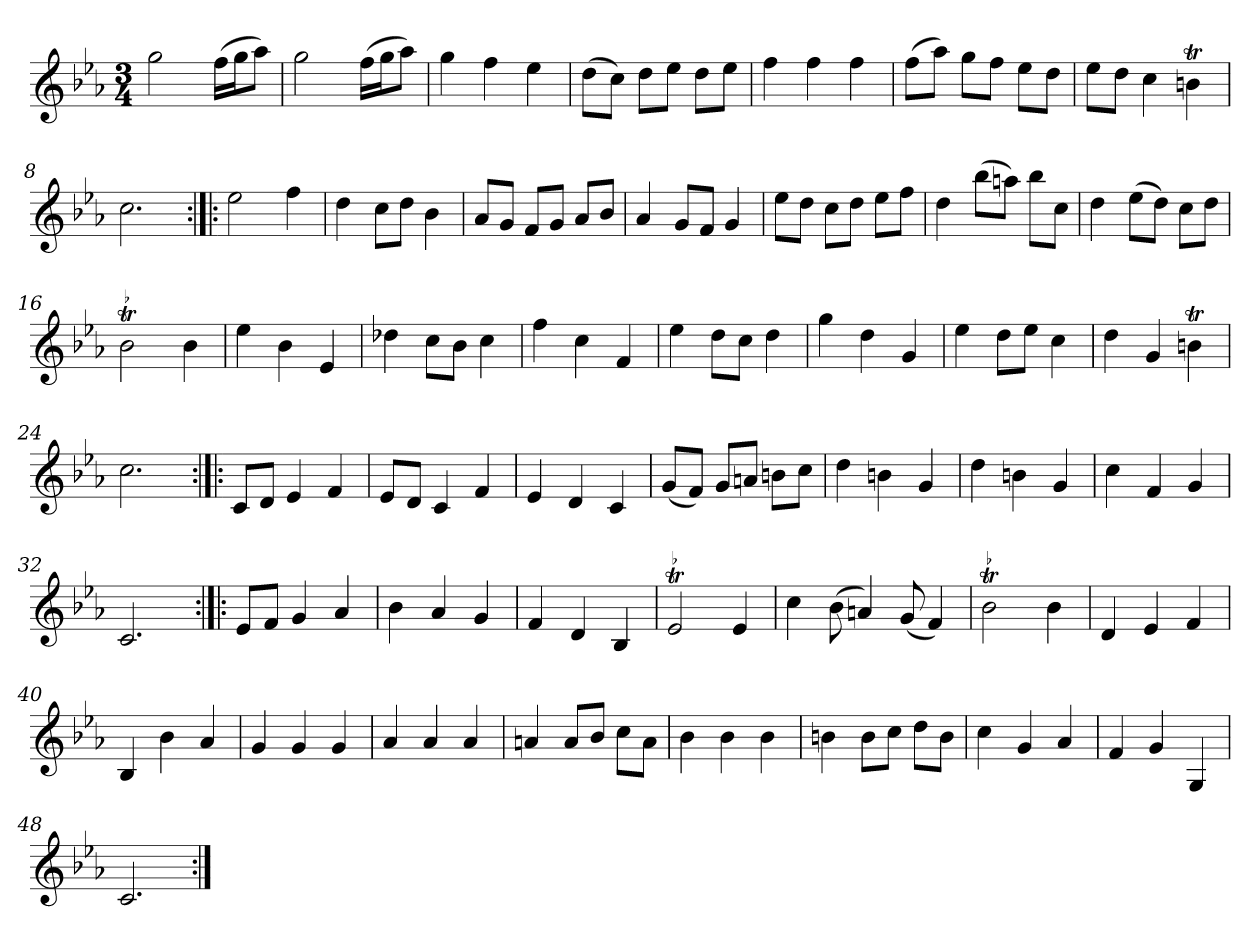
**kern
*part1
*staff1
*clefG2
*k[b-e-a-]
*c:
*M3/4
*MM132
=1
2gg
(16ff\LL
16gg\J
8aa-\J)
=2
2gg
(16ff\LL
16gg\J
8aa-\J)
=3
4gg
4ff
4ee-
=4
(8dd\L
8cc\J)
8dd\L
8ee-\J
8dd\L
8ee-\J
=5
4ff
4ff
4ff
=6
(8ff\L
8aa-\J)
8gg\L
8ff\J
8ee-\L
8dd\J
=7
8ee-\L
8dd\J
4cc
4bnt
=8
2.cc
=9:|!|:
2ee-
4ff
=10
4dd
8cc\L
8dd\J
4b-
=11
8a-/L
8g/J
8f/L
8g/J
8a-/L
8b-/J
=12
4a-
8g/L
8f/J
4g
=13
8ee-\L
8dd\J
8cc\L
8dd\J
8ee-\L
8ff\J
=14
4dd
(8bb-\L
8aan\J)
8bb-\L
8cc\J
=15
4dd
(8ee-\L
8dd\J)
8cc\L
8dd\J
=16
!LO:TR:acc=-
2b-t
4b-
=17
4ee-
4b-
4e-
=18
4dd-X
8cc\L
8b-\J
4cc
=19
4ff
4cc
4f
=20
4ee-
8dd\L
8cc\J
4dd
=21
4gg
4dd
4g
=22
4ee-
8dd\L
8ee-\J
4cc
=23
4dd
4g
4bnt
=24
2.cc
=25:|!|:
8c/L
8d/J
4e-
4f
=26
8e-/L
8d/J
4c
4f
=27
4e-
4d
4c
=28
(8g/L
8f/J)
8g/L
8an/J
8bn\L
8cc\J
=29
4dd
4bn
4g
=30
4dd
4bn
4g
=31
4cc
4f
4g
=32
2.c
=33:|!|:
8e-/L
8f/J
4g
4a-
=34
4b-
4a-
4g
=35
4f
4d
4B-
=36
!LO:TR:acc=-
2e-t
4e-
=37
4cc
(8b-
4an)
(8g
4f)
=38
!LO:TR:acc=-
2b-t
4b-
=39
4d
4e-
4f
=40
4B-
4b-
4a-
=41
4g
4g
4g
=42
4a-
4a-
4a-
=43
4an
8a/L
8b-/J
8cc\L
8a\J
=44
4b-
4b-
4b-
=45
4bn
8b\L
8cc\J
8dd\L
8b\J
=46
4cc
4g
4a-
=47
4f
4g
4G
=48
2.c
=:|!
*-
